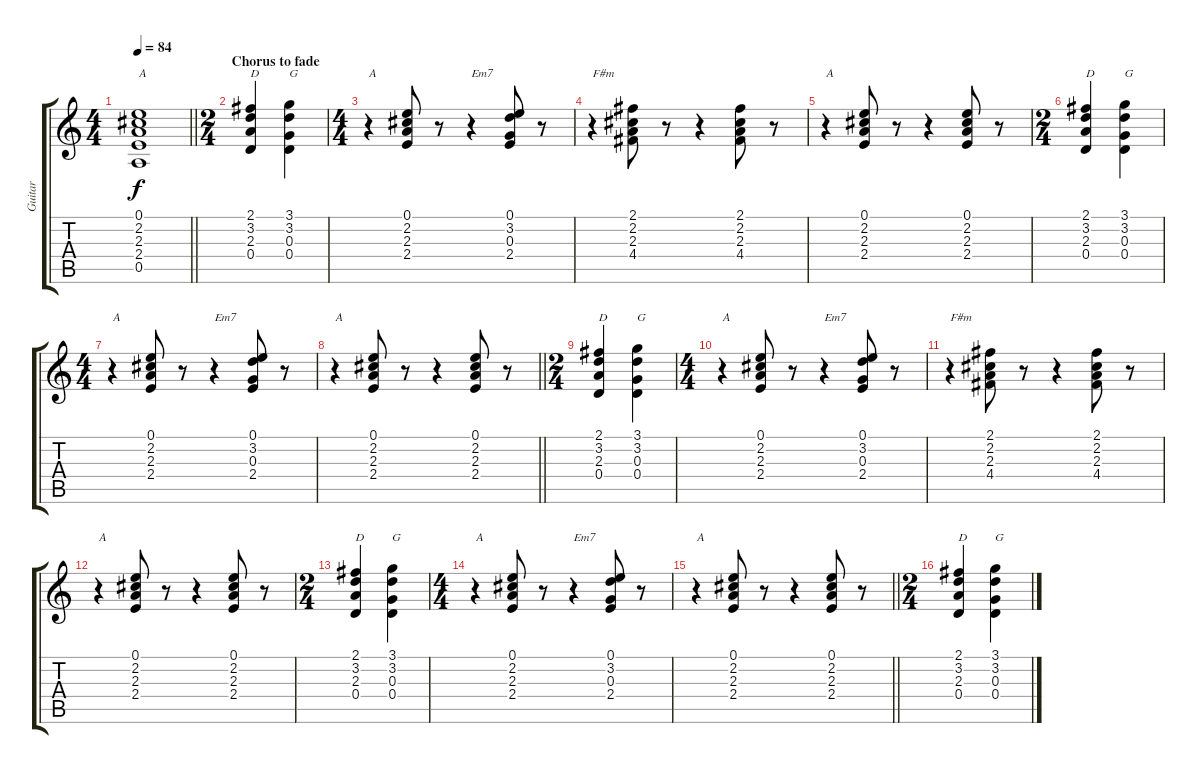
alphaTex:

\track ("Guitar" "Guitar") {instrument overdrivenguitar}
\staff {score tabs}
\tuning (E4 B3 G3 D3 A2 E2) {hide}
\ts (4 4)
\tempo 84
\clef g2
\barLineRight lightlight
\ks c
(0.1 2.2 2.3 2.4 0.5).1{txt "A" dy f} |
\ts (2 4)
\section ("" "Chorus to fade")
(2.1 3.2 2.3 0.4).4{txt "D"} (3.1 3.2 0.3 0.4).4{txt "G"} |
\ts (4 4)
r.4{txt "A"} (0.1 2.2 2.3 2.4).8 r.8 r.4{txt "Em7"} (0.1 3.2 0.3 2.4).8 r.8 |
r.4{txt "F#m"} (2.1 2.2 2.3 4.4).8 r.8 r.4 (2.1 2.2 2.3 4.4).8 r.8 |
r.4{txt "A"} (0.1 2.2 2.3 2.4).8 r.8 r.4 (0.1 2.2 2.3 2.4).8 r.8 |
\ts (2 4)
(2.1 3.2 2.3 0.4).4{txt "D"} (3.1 3.2 0.3 0.4).4{txt "G"} |
\ts (4 4)
r.4{txt "A"} (0.1 2.2 2.3 2.4).8 r.8 r.4{txt "Em7"} (0.1 3.2 0.3 2.4).8 r.8 |
\barLineRight lightlight
r.4{txt "A"} (0.1 2.2 2.3 2.4).8 r.8 r.4 (0.1 2.2 2.3 2.4).8 r.8 |
\ts (2 4)
(2.1 3.2 2.3 0.4).4{txt "D"} (3.1 3.2 0.3 0.4).4{txt "G"} |
\ts (4 4)
r.4{txt "A"} (0.1 2.2 2.3 2.4).8 r.8 r.4{txt "Em7"} (0.1 3.2 0.3 2.4).8 r.8 |
r.4{txt "F#m"} (2.1 2.2 2.3 4.4).8 r.8 r.4 (2.1 2.2 2.3 4.4).8 r.8 |
r.4{txt "A"} (0.1 2.2 2.3 2.4).8 r.8 r.4 (0.1 2.2 2.3 2.4).8 r.8 |
\ts (2 4)
(2.1 3.2 2.3 0.4).4{txt "D"} (3.1 3.2 0.3 0.4).4{txt "G"} |
\ts (4 4)
r.4{txt "A"} (0.1 2.2 2.3 2.4).8 r.8 r.4{txt "Em7"} (0.1 3.2 0.3 2.4).8 r.8 |
\barLineRight lightlight
r.4{txt "A"} (0.1 2.2 2.3 2.4).8 r.8 r.4 (0.1 2.2 2.3 2.4).8 r.8 |
\ts (2 4)
(2.1 3.2 2.3 0.4).4{txt "D"} (3.1 3.2 0.3 0.4).4{txt "G"}
